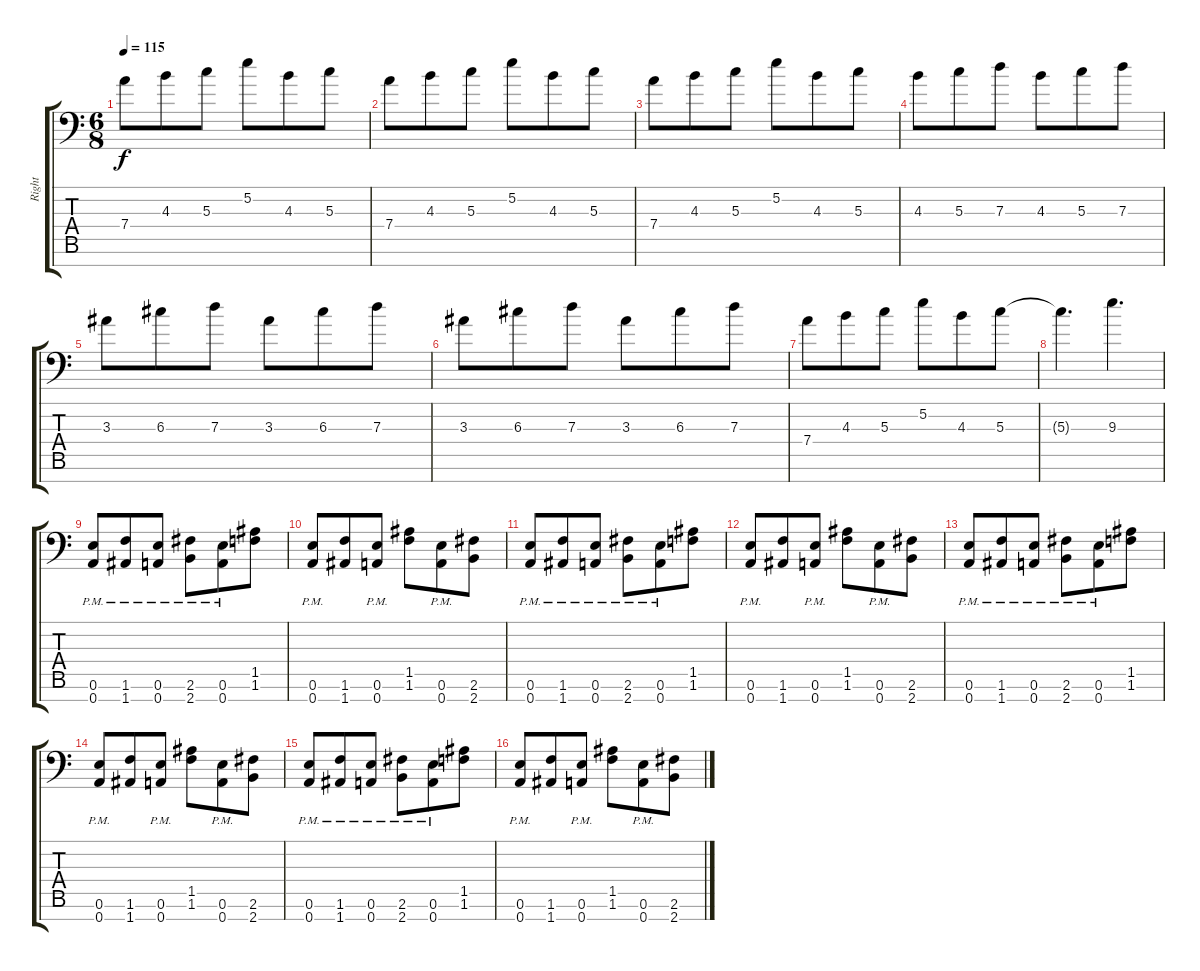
\track ("Right" "Right") {instrument distortionguitar}
\staff {score tabs}
\tuning (E4 B3 G3 D3 A2 E2 A1) {hide}
\ts (6 8)
\tempo 115
\clef f4
\ks c
7.4.8{dy f instrument acousticguitarsteel} 4.3.8 5.3.8 5.2.8 4.3.8 5.3.8 |
7.4.8 4.3.8 5.3.8 5.2.8 4.3.8 5.3.8 |
7.4.8 4.3.8 5.3.8 5.2.8 4.3.8 5.3.8 |
4.3.8 5.3.8 7.3.8 4.3.8 5.3.8 7.3.8 |
3.3.8 6.3.8 7.3.8 3.3.8 6.3.8 7.3.8 |
3.3.8 6.3.8 7.3.8 3.3.8 6.3.8 7.3.8 |
7.4.8 4.3.8 5.3.8 5.2.8 4.3.8 5.3.8 |
5.3{t}.4{d} 9.3.4{d} |
(0.6{pm} 0.7{pm}).8{instrument distortionguitar} (1.6{pm} 1.7{pm}).8 (0.6{pm} 0.7{pm}).8 (2.6{pm} 2.7{pm}).8 (0.6{pm} 0.7{pm}).8 (1.5 1.6).8 |
(0.6{pm} 0.7{pm}).8 (1.6 1.7).8 (0.6{pm} 0.7{pm}).8 (1.5 1.6).8 (0.6{pm} 0.7{pm}).8 (2.6 2.7).8 |
(0.6{pm} 0.7{pm}).8 (1.6{pm} 1.7{pm}).8 (0.6{pm} 0.7{pm}).8 (2.6{pm} 2.7{pm}).8 (0.6{pm} 0.7{pm}).8 (1.5 1.6).8 |
(0.6{pm} 0.7{pm}).8 (1.6 1.7).8 (0.6{pm} 0.7{pm}).8 (1.5 1.6).8 (0.6{pm} 0.7{pm}).8 (2.6 2.7).8 |
(0.6{pm} 0.7{pm}).8 (1.6{pm} 1.7{pm}).8 (0.6{pm} 0.7{pm}).8 (2.6{pm} 2.7{pm}).8 (0.6{pm} 0.7{pm}).8 (1.5 1.6).8 |
(0.6{pm} 0.7{pm}).8 (1.6 1.7).8 (0.6{pm} 0.7{pm}).8 (1.5 1.6).8 (0.6{pm} 0.7{pm}).8 (2.6 2.7).8 |
(0.6{pm} 0.7{pm}).8 (1.6{pm} 1.7{pm}).8 (0.6{pm} 0.7{pm}).8 (2.6{pm} 2.7{pm}).8 (0.6{pm} 0.7{pm}).8 (1.5 1.6).8 |
(0.6{pm} 0.7{pm}).8 (1.6 1.7).8 (0.6{pm} 0.7{pm}).8 (1.5 1.6).8 (0.6{pm} 0.7{pm}).8 (2.6 2.7).8
